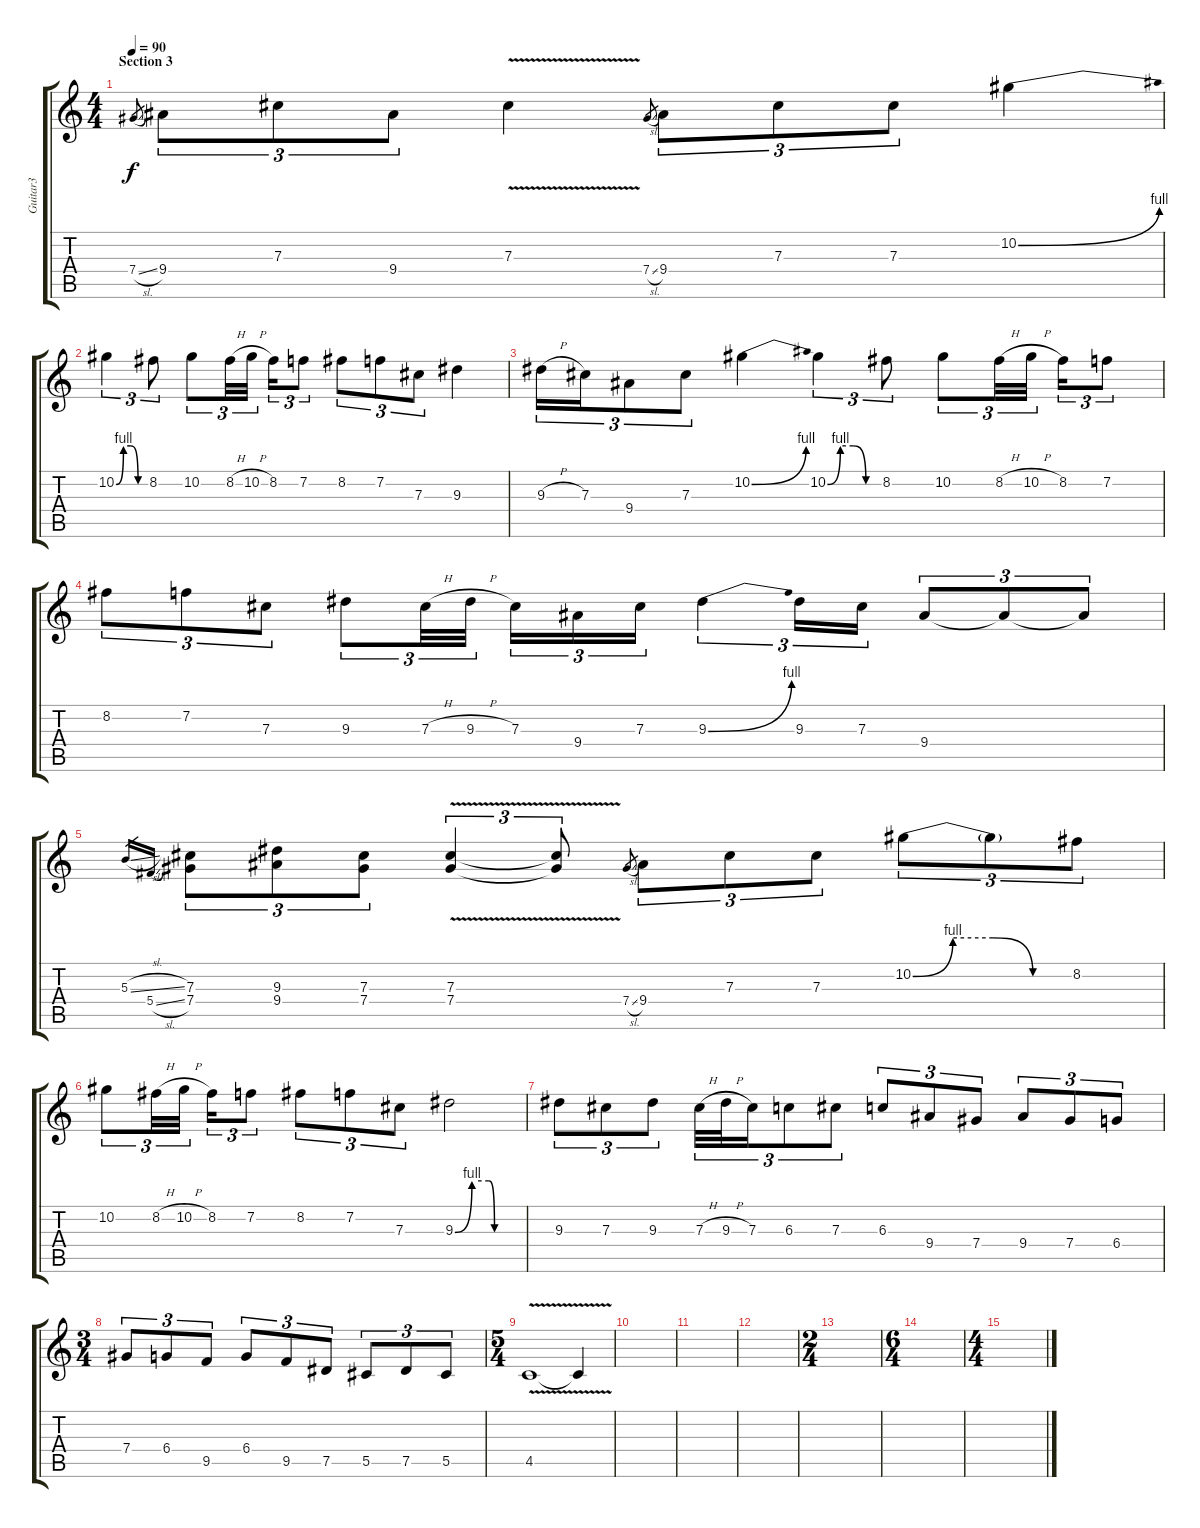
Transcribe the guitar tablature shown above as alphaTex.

\track ("Guitar3" "Guitar3") {instrument overdrivenguitar}
\staff {score tabs}
\tuning (Eb4 Bb3 Gb3 Db3 Ab2 Eb2) {hide}
\ts (4 4)
\section ("" "Section 3")
\tempo 90
\clef g2
\ks c
7.4{sl}.8{gr dy f} 9.4.8{tu (3 2)} 7.3.8{tu (3 2)} 9.4.8{tu (3 2)} 7.3{v}.4 7.4{sl}.8{gr} 9.4.8{tu (3 2)} 7.3.8{tu (3 2)} 7.3.8{tu (3 2)} 10.2{be (bend 0 0 60 4)}.4 |
10.2{be (custom 0 0 15 4 30 4 45 0 60 0)}.4{tu (3 2)} 8.2.8{tu (3 2)} 10.2.8{tu (3 2)} 8.2{h}.32{tu (3 2)} 10.2{h}.32{tu (3 2)} 8.2.16{tu (3 2)} 7.2.8{tu (3 2)} 8.2.8{tu (3 2)} 7.2.8{tu (3 2)} 7.3.8{tu (3 2)} 9.3.4 |
9.3{h}.16{tu (3 2)} 7.3.16{tu (3 2)} 9.4.8{tu (3 2)} 7.3.8{tu (3 2)} 10.2{be (bend 0 0 60 4)}.4 10.2{be (custom 0 0 15 4 30 4 45 0 60 0)}.4{tu (3 2)} 8.2.8{tu (3 2)} 10.2.8{tu (3 2)} 8.2{h}.32{tu (3 2)} 10.2{h}.32{tu (3 2)} 8.2.16{tu (3 2)} 7.2.8{tu (3 2)} |
8.2.8{tu (3 2)} 7.2.8{tu (3 2)} 7.3.8{tu (3 2)} 9.3.8{tu (3 2)} 7.3{h}.32{tu (3 2)} 9.3{h}.32{tu (3 2)} 7.3.16{tu (3 2)} 9.4.16{tu (3 2)} 7.3.16{tu (3 2)} 9.3{be (bend 0 0 60 4)}.4{tu (3 2)} 9.3.16{tu (3 2)} 7.3.16{tu (3 2)} 9.4.8{tu (3 2)} 9.4{t}.8{tu (3 2)} 9.4{t}.8{tu (3 2)} |
5.3{sl}.16{gr} 5.4{sl}.16{gr} (7.3 7.4).8{tu (3 2)} (9.3 9.4).8{tu (3 2)} (7.3 7.4).8{tu (3 2)} (7.3 7.4{v}).4{tu (3 2)} (7.3{t} 7.4{t}).8{tu (3 2)} 7.4{sl}.8{gr} 9.4.8{tu (3 2)} 7.3.8{tu (3 2)} 7.3.8{tu (3 2)} 10.2{be (custom 0 0 15 4 30 4 45 0 60 0)}.8{tu (3 2)} 10.2{t}.8{tu (3 2)} 8.2.8{tu (3 2)} |
10.2.8{tu (3 2)} 8.2{h}.32{tu (3 2)} 10.2{h}.32{tu (3 2)} 8.2.16{tu (3 2)} 7.2.8{tu (3 2)} 8.2.8{tu (3 2)} 7.2.8{tu (3 2)} 7.3.8{tu (3 2)} 9.3{be (custom 0 0 15 4 30 4 35 0 45 0 60 0)}.2 |
9.3.8{tu (3 2)} 7.3.8{tu (3 2)} 9.3.8{tu (3 2)} 7.3{h}.32{tu (3 2)} 9.3{h}.32{tu (3 2)} 7.3.16{tu (3 2)} 6.3.8{tu (3 2)} 7.3.8{tu (3 2)} 6.3.8{tu (3 2)} 9.4.8{tu (3 2)} 7.4.8{tu (3 2)} 9.4.8{tu (3 2)} 7.4.8{tu (3 2)} 6.4.8{tu (3 2)} |
\ts (3 4)
7.4.8{tu (3 2)} 6.4.8{tu (3 2)} 9.5.8{tu (3 2)} 6.4.8{tu (3 2)} 9.5.8{tu (3 2)} 7.5.8{tu (3 2)} 5.5.8{tu (3 2)} 7.5.8{tu (3 2)} 5.5.8{tu (3 2)} |
\ts (5 4)
4.5{v}.1 4.5{t}.4 |
|
|
|
\ts (2 4)
|
\ts (6 4)
|
\ts (4 4)
